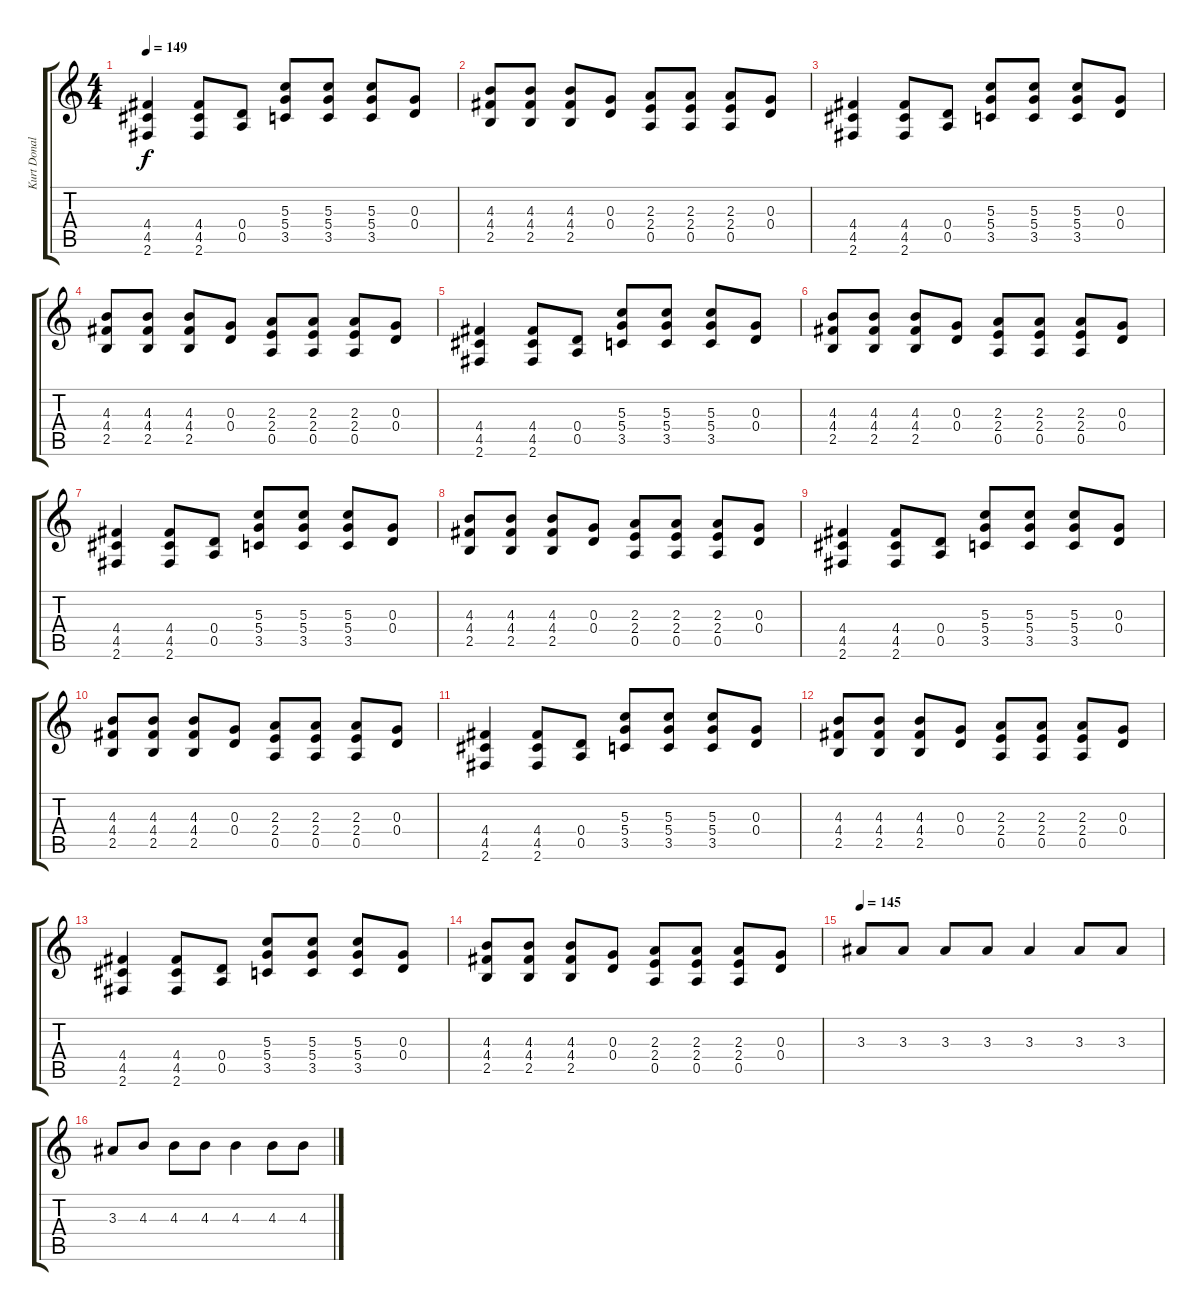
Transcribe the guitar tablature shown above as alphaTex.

\track ("Kurt Donald Cobain (Guitar)" "Kurt Donal") {instrument electricguitarclean}
\staff {score tabs}
\tuning (E4 B3 G3 D3 A2 E2) {hide}
\ts (4 4)
\tempo 149
\clef g2
\ks c
(4.4 4.5 2.6).4{dy f} (4.4 4.5 2.6).8 (0.4 0.5).8 (5.3 5.4 3.5).8 (5.3 5.4 3.5).8 (5.3 5.4 3.5).8 (0.3 0.4).8 |
(4.3 4.4 2.5).8 (4.3 4.4 2.5).8 (4.3 4.4 2.5).8 (0.3 0.4).8 (2.3 2.4 0.5).8 (2.3 2.4 0.5).8 (2.3 2.4 0.5).8 (0.3 0.4).8 |
(4.4 4.5 2.6).4 (4.4 4.5 2.6).8 (0.4 0.5).8 (5.3 5.4 3.5).8 (5.3 5.4 3.5).8 (5.3 5.4 3.5).8 (0.3 0.4).8 |
(4.3 4.4 2.5).8 (4.3 4.4 2.5).8 (4.3 4.4 2.5).8 (0.3 0.4).8 (2.3 2.4 0.5).8 (2.3 2.4 0.5).8 (2.3 2.4 0.5).8 (0.3 0.4).8 |
(4.4 4.5 2.6).4 (4.4 4.5 2.6).8 (0.4 0.5).8 (5.3 5.4 3.5).8 (5.3 5.4 3.5).8 (5.3 5.4 3.5).8 (0.3 0.4).8 |
(4.3 4.4 2.5).8 (4.3 4.4 2.5).8 (4.3 4.4 2.5).8 (0.3 0.4).8 (2.3 2.4 0.5).8 (2.3 2.4 0.5).8 (2.3 2.4 0.5).8 (0.3 0.4).8 |
(4.4 4.5 2.6).4 (4.4 4.5 2.6).8 (0.4 0.5).8 (5.3 5.4 3.5).8 (5.3 5.4 3.5).8 (5.3 5.4 3.5).8 (0.3 0.4).8 |
(4.3 4.4 2.5).8 (4.3 4.4 2.5).8 (4.3 4.4 2.5).8 (0.3 0.4).8 (2.3 2.4 0.5).8 (2.3 2.4 0.5).8 (2.3 2.4 0.5).8 (0.3 0.4).8 |
(4.4 4.5 2.6).4 (4.4 4.5 2.6).8 (0.4 0.5).8 (5.3 5.4 3.5).8 (5.3 5.4 3.5).8 (5.3 5.4 3.5).8 (0.3 0.4).8 |
(4.3 4.4 2.5).8 (4.3 4.4 2.5).8 (4.3 4.4 2.5).8 (0.3 0.4).8 (2.3 2.4 0.5).8 (2.3 2.4 0.5).8 (2.3 2.4 0.5).8 (0.3 0.4).8 |
(4.4 4.5 2.6).4 (4.4 4.5 2.6).8 (0.4 0.5).8 (5.3 5.4 3.5).8 (5.3 5.4 3.5).8 (5.3 5.4 3.5).8 (0.3 0.4).8 |
(4.3 4.4 2.5).8 (4.3 4.4 2.5).8 (4.3 4.4 2.5).8 (0.3 0.4).8 (2.3 2.4 0.5).8 (2.3 2.4 0.5).8 (2.3 2.4 0.5).8 (0.3 0.4).8 |
(4.4 4.5 2.6).4 (4.4 4.5 2.6).8 (0.4 0.5).8 (5.3 5.4 3.5).8 (5.3 5.4 3.5).8 (5.3 5.4 3.5).8 (0.3 0.4).8 |
(4.3 4.4 2.5).8 (4.3 4.4 2.5).8 (4.3 4.4 2.5).8 (0.3 0.4).8 (2.3 2.4 0.5).8 (2.3 2.4 0.5).8 (2.3 2.4 0.5).8 (0.3 0.4).8 |
\tempo 145
3.3.8{instrument distortionguitar} 3.3.8 3.3.8 3.3.8 3.3.4 3.3.8 3.3.8 |
3.3.8 4.3.8 4.3.8 4.3.8 4.3.4 4.3.8 4.3.8
